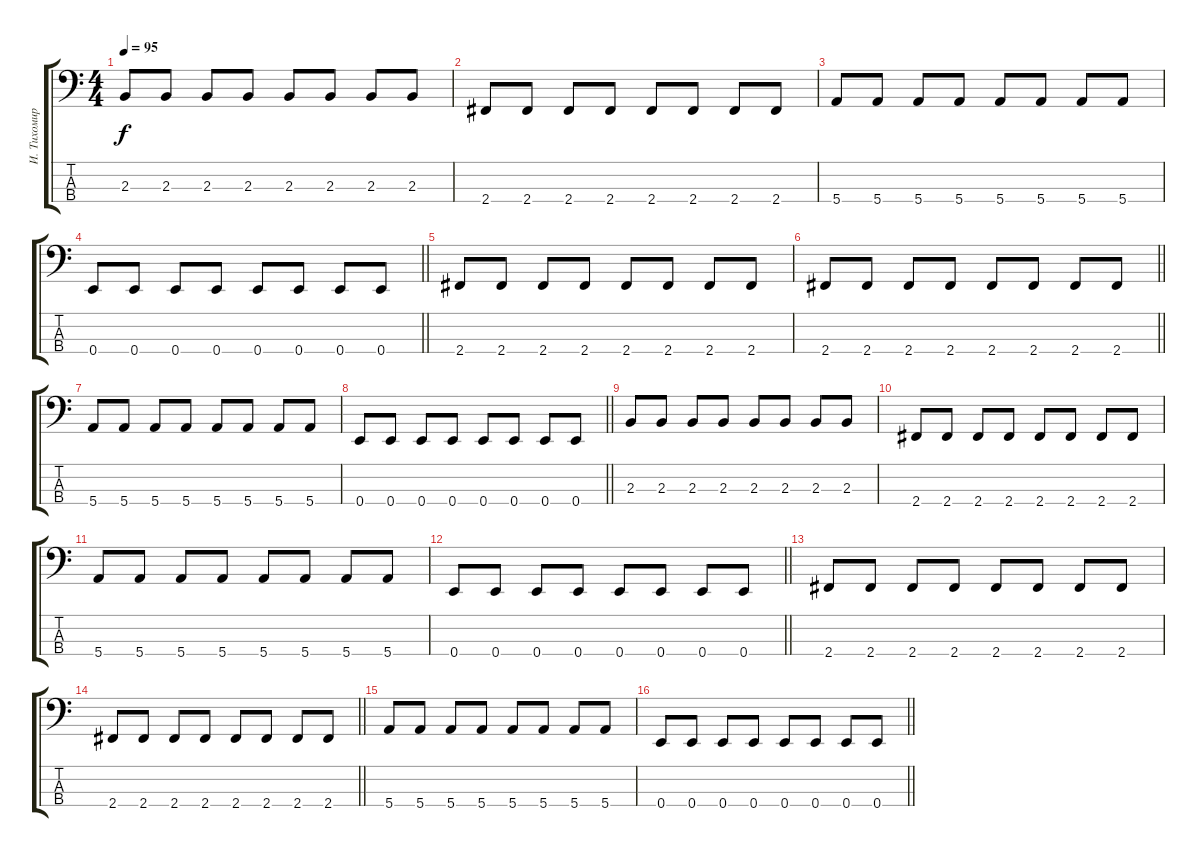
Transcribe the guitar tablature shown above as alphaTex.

\track ("И. Тихомиров" "И. Тихомир") {instrument electricbassfinger}
\staff {score tabs}
\tuning (G2 D2 A1 E1) {hide}
\ts (4 4)
\tempo 95
\clef f4
\ks c
2.3.8{dy f} 2.3.8 2.3.8 2.3.8 2.3.8 2.3.8 2.3.8 2.3.8 |
2.4.8 2.4.8 2.4.8 2.4.8 2.4.8 2.4.8 2.4.8 2.4.8 |
5.4.8 5.4.8 5.4.8 5.4.8 5.4.8 5.4.8 5.4.8 5.4.8 |
\barLineRight lightlight
0.4.8 0.4.8 0.4.8 0.4.8 0.4.8 0.4.8 0.4.8 0.4.8 |
2.4.8 2.4.8 2.4.8 2.4.8 2.4.8 2.4.8 2.4.8 2.4.8 |
\barLineRight lightlight
2.4.8 2.4.8 2.4.8 2.4.8 2.4.8 2.4.8 2.4.8 2.4.8 |
5.4.8 5.4.8 5.4.8 5.4.8 5.4.8 5.4.8 5.4.8 5.4.8 |
\barLineRight lightlight
0.4.8 0.4.8 0.4.8 0.4.8 0.4.8 0.4.8 0.4.8 0.4.8 |
2.3.8 2.3.8 2.3.8 2.3.8 2.3.8 2.3.8 2.3.8 2.3.8 |
2.4.8 2.4.8 2.4.8 2.4.8 2.4.8 2.4.8 2.4.8 2.4.8 |
5.4.8 5.4.8 5.4.8 5.4.8 5.4.8 5.4.8 5.4.8 5.4.8 |
\barLineRight lightlight
0.4.8 0.4.8 0.4.8 0.4.8 0.4.8 0.4.8 0.4.8 0.4.8 |
2.4.8 2.4.8 2.4.8 2.4.8 2.4.8 2.4.8 2.4.8 2.4.8 |
\barLineRight lightlight
2.4.8 2.4.8 2.4.8 2.4.8 2.4.8 2.4.8 2.4.8 2.4.8 |
5.4.8 5.4.8 5.4.8 5.4.8 5.4.8 5.4.8 5.4.8 5.4.8 |
\barLineRight lightlight
0.4.8 0.4.8 0.4.8 0.4.8 0.4.8 0.4.8 0.4.8 0.4.8
